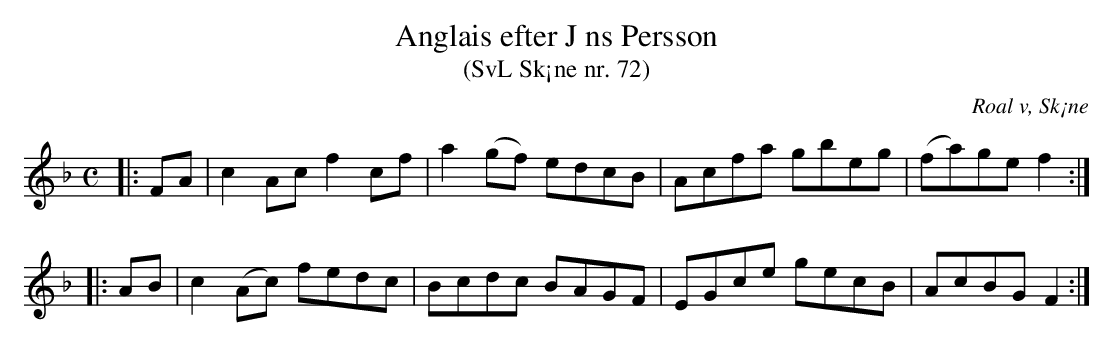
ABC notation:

X:1
T:Anglais efter J ns Persson
T:(SvL Sk¡ne nr. 72)
O:Roal v, Sk¡ne
M:C
L:1/8
K:F
|: FA | c2 Ac f2 cf | a2 (gf) edcB | Acfa gbeg | (fa)ge f2 :|
|: AB | c2 (Ac) fedc | Bcdc BAGF | EGce gecB | AcBG F2 :|
